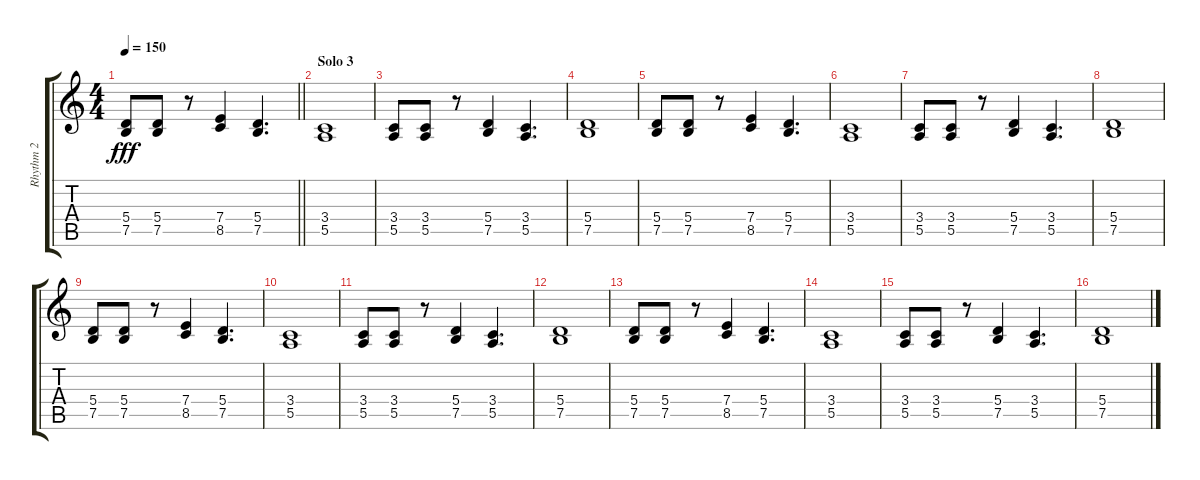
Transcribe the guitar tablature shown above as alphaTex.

\track ("Rhythm 2" "Rhythm 2") {instrument distortionguitar}
\staff {score tabs}
\tuning (B3 Gb3 D3 A2 E2 B1) {hide}
\ts (4 4)
\tempo 150
\clef g2
\barLineRight lightlight
\ks c
(5.4 7.5).8{dy fff} (5.4 7.5).8 r.8 (7.4 8.5).4 (5.4 7.5).4{d} |
\section ("" "Solo 3")
(3.4 5.5).1{volume 10} |
(3.4 5.5).8 (3.4 5.5).8 r.8 (5.4 7.5).4 (3.4 5.5).4{d} |
(5.4 7.5).1 |
(5.4 7.5).8 (5.4 7.5).8 r.8 (7.4 8.5).4 (5.4 7.5).4{d} |
(3.4 5.5).1 |
(3.4 5.5).8 (3.4 5.5).8 r.8 (5.4 7.5).4 (3.4 5.5).4{d} |
(5.4 7.5).1 |
(5.4 7.5).8 (5.4 7.5).8 r.8 (7.4 8.5).4 (5.4 7.5).4{d} |
(3.4 5.5).1 |
(3.4 5.5).8 (3.4 5.5).8 r.8 (5.4 7.5).4 (3.4 5.5).4{d} |
(5.4 7.5).1 |
(5.4 7.5).8 (5.4 7.5).8 r.8 (7.4 8.5).4 (5.4 7.5).4{d} |
(3.4 5.5).1 |
(3.4 5.5).8 (3.4 5.5).8 r.8 (5.4 7.5).4 (3.4 5.5).4{d} |
(5.4 7.5).1
